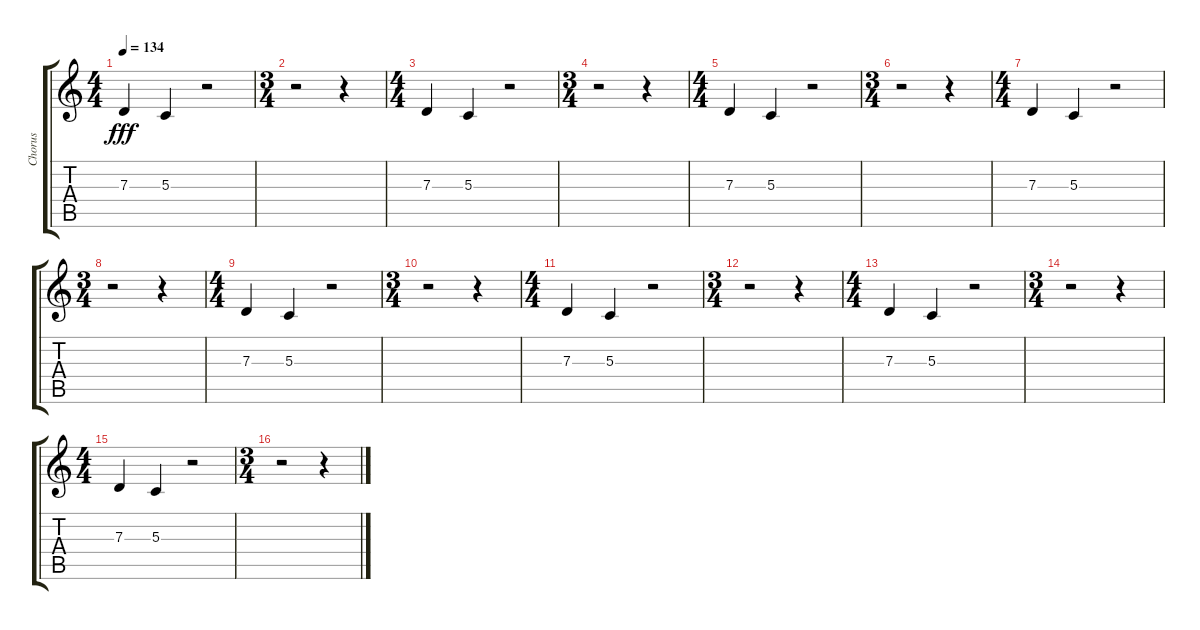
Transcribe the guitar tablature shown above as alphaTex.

\track ("Chorus" "Chorus") {instrument englishhorn}
\staff {score tabs}
\tuning (E4 B3 G3 D3 A2 E2) {hide}
\ts (4 4)
\tempo 134
\clef g2
\ks c
7.3.4{dy fff} 5.3.4 r.2 |
\ts (3 4)
r.2 r.4 |
\ts (4 4)
7.3.4 5.3.4 r.2 |
\ts (3 4)
r.2 r.4 |
\ts (4 4)
7.3.4 5.3.4 r.2 |
\ts (3 4)
r.2 r.4 |
\ts (4 4)
7.3.4{volume 9} 5.3.4 r.2 |
\ts (3 4)
r.2 r.4 |
\ts (4 4)
7.3.4 5.3.4 r.2 |
\ts (3 4)
r.2 r.4 |
\ts (4 4)
7.3.4{volume 5} 5.3.4 r.2 |
\ts (3 4)
r.2 r.4 |
\ts (4 4)
7.3.4 5.3.4 r.2 |
\ts (3 4)
r.2 r.4 |
\ts (4 4)
7.3.4 5.3.4 r.2 |
\ts (3 4)
r.2 r.4
